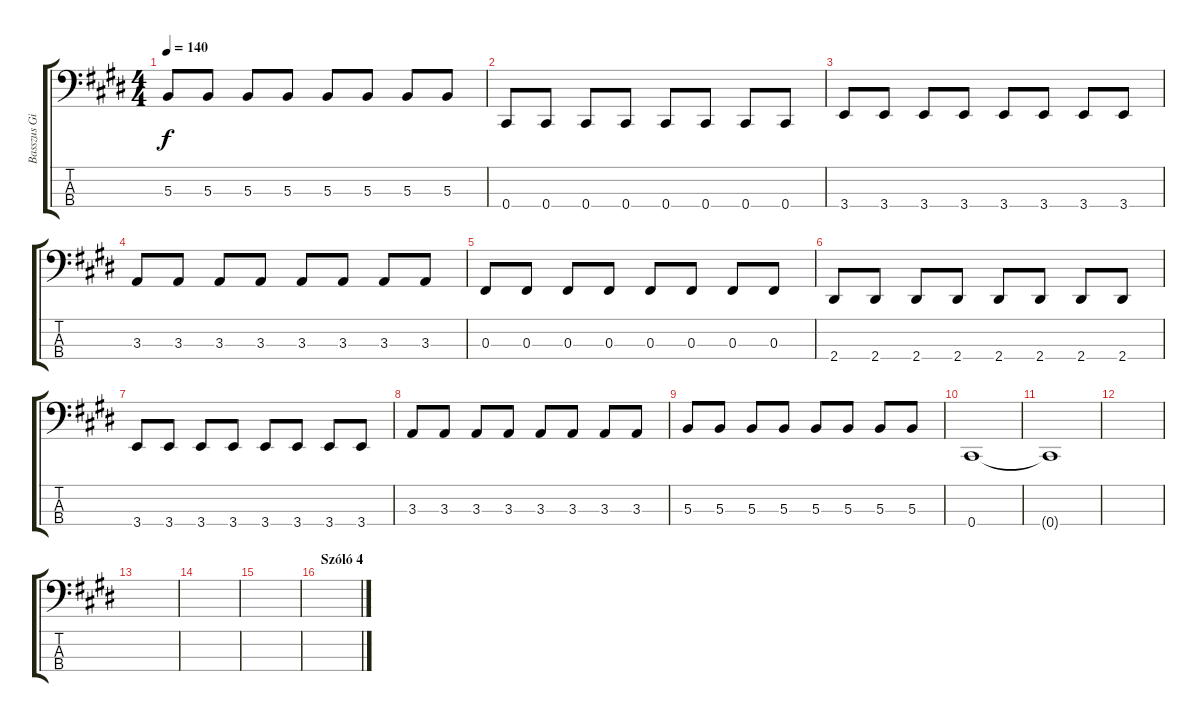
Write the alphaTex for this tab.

\track ("Basszus Gitár" "Basszus Gi") {instrument electricbassfinger}
\staff {score tabs}
\tuning (E2 B1 Gb1 Db1) {hide}
\ts (4 4)
\tempo 140
\clef f4
\ks c#minor
5.3.8{dy f} 5.3.8 5.3.8 5.3.8 5.3.8 5.3.8 5.3.8 5.3.8 |
0.4.8 0.4.8 0.4.8 0.4.8 0.4.8 0.4.8 0.4.8 0.4.8 |
3.4.8 3.4.8 3.4.8 3.4.8 3.4.8 3.4.8 3.4.8 3.4.8 |
3.3.8 3.3.8 3.3.8 3.3.8 3.3.8 3.3.8 3.3.8 3.3.8 |
0.3.8 0.3.8 0.3.8 0.3.8 0.3.8 0.3.8 0.3.8 0.3.8 |
2.4.8 2.4.8 2.4.8 2.4.8 2.4.8 2.4.8 2.4.8 2.4.8 |
3.4.8 3.4.8 3.4.8 3.4.8 3.4.8 3.4.8 3.4.8 3.4.8 |
3.3.8 3.3.8 3.3.8 3.3.8 3.3.8 3.3.8 3.3.8 3.3.8 |
5.3.8 5.3.8 5.3.8 5.3.8 5.3.8 5.3.8 5.3.8 5.3.8 |
0.4.1 |
0.4{t}.1 |
|
|
|
|
\section ("" "Szóló 4")
